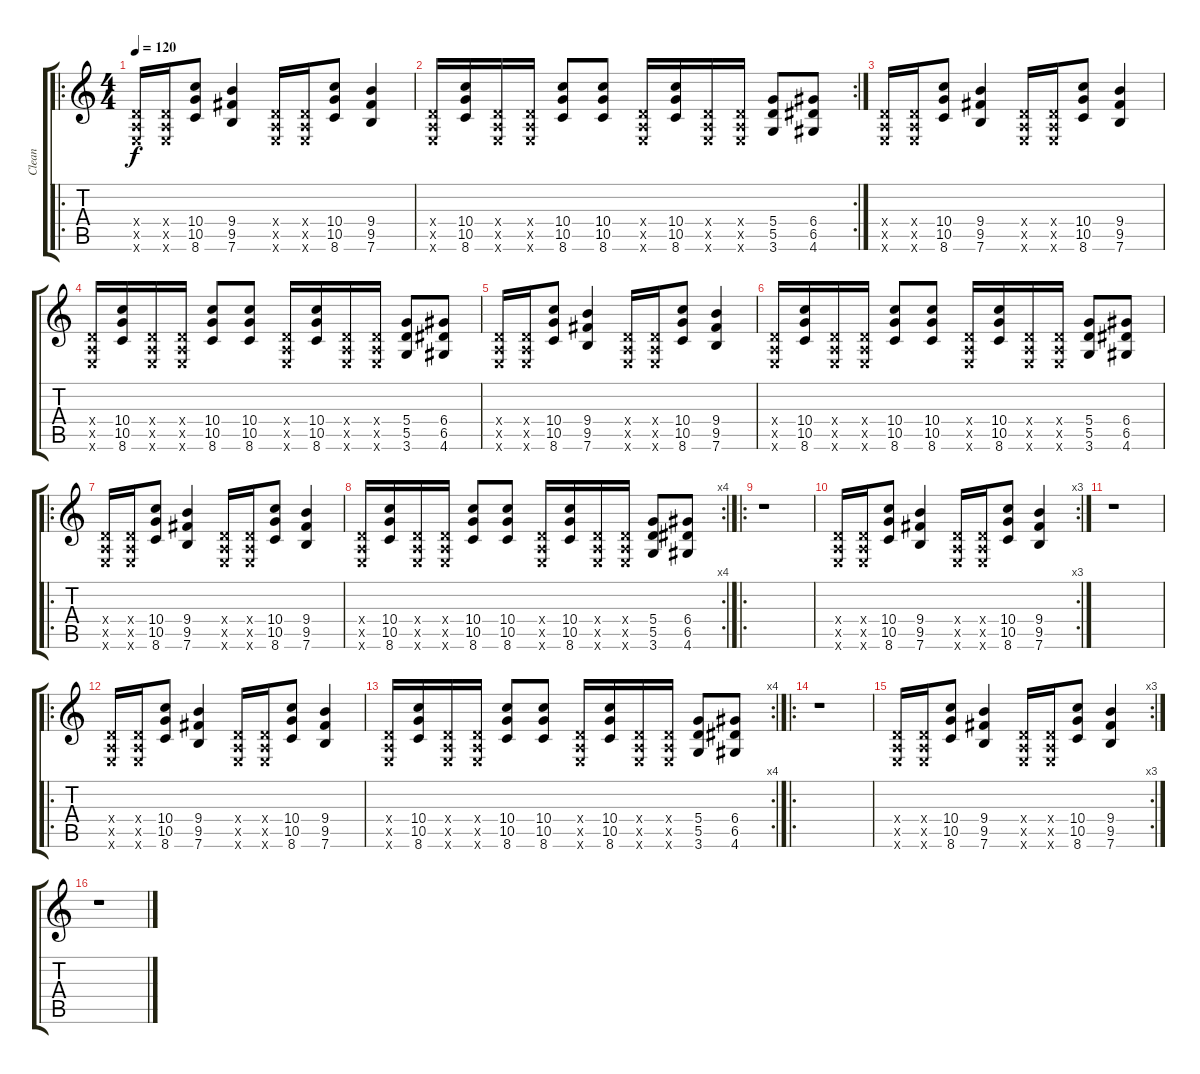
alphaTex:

\track ("Clean" "Clean") {instrument overdrivenguitar}
\staff {score tabs}
\tuning (E4 B3 G3 D3 A2 E2) {hide}
\ro
\ts (4 4)
\tempo 120
\clef g2
\ks c
(0.4{x} 0.5{x} 0.6{x}).16{dy f instrument electricguitarclean} (0.4{x} 0.5{x} 0.6{x}).16 (10.4 10.5 8.6).8 (9.4 9.5 7.6).4 (0.4{x} 0.5{x} 0.6{x}).16 (0.4{x} 0.5{x} 0.6{x}).16 (10.4 10.5 8.6).8 (9.4 9.5 7.6).4 |
\rc 2
(0.4{x} 0.5{x} 0.6{x}).16 (10.4 10.5 8.6).16 (0.4{x} 0.5{x} 0.6{x}).16 (0.4{x} 0.5{x} 0.6{x}).16 (10.4 10.5 8.6).8 (10.4 10.5 8.6).8 (0.4{x} 0.5{x} 0.6{x}).16 (10.4 10.5 8.6).16 (0.4{x} 0.5{x} 0.6{x}).16 (0.4{x} 0.5{x} 0.6{x}).16 (5.4 5.5 3.6).8 (6.4 6.5 4.6).8 |
(0.4{x} 0.5{x} 0.6{x}).16 (0.4{x} 0.5{x} 0.6{x}).16 (10.4 10.5 8.6).8 (9.4 9.5 7.6).4 (0.4{x} 0.5{x} 0.6{x}).16 (0.4{x} 0.5{x} 0.6{x}).16 (10.4 10.5 8.6).8 (9.4 9.5 7.6).4 |
(0.4{x} 0.5{x} 0.6{x}).16 (10.4 10.5 8.6).16 (0.4{x} 0.5{x} 0.6{x}).16 (0.4{x} 0.5{x} 0.6{x}).16 (10.4 10.5 8.6).8 (10.4 10.5 8.6).8 (0.4{x} 0.5{x} 0.6{x}).16 (10.4 10.5 8.6).16 (0.4{x} 0.5{x} 0.6{x}).16 (0.4{x} 0.5{x} 0.6{x}).16 (5.4 5.5 3.6).8 (6.4 6.5 4.6).8 |
(0.4{x} 0.5{x} 0.6{x}).16 (0.4{x} 0.5{x} 0.6{x}).16 (10.4 10.5 8.6).8 (9.4 9.5 7.6).4 (0.4{x} 0.5{x} 0.6{x}).16 (0.4{x} 0.5{x} 0.6{x}).16 (10.4 10.5 8.6).8 (9.4 9.5 7.6).4 |
(0.4{x} 0.5{x} 0.6{x}).16 (10.4 10.5 8.6).16 (0.4{x} 0.5{x} 0.6{x}).16 (0.4{x} 0.5{x} 0.6{x}).16 (10.4 10.5 8.6).8 (10.4 10.5 8.6).8 (0.4{x} 0.5{x} 0.6{x}).16 (10.4 10.5 8.6).16 (0.4{x} 0.5{x} 0.6{x}).16 (0.4{x} 0.5{x} 0.6{x}).16 (5.4 5.5 3.6).8 (6.4 6.5 4.6).8 |
\ro
(0.4{x} 0.5{x} 0.6{x}).16{instrument overdrivenguitar} (0.4{x} 0.5{x} 0.6{x}).16 (10.4 10.5 8.6).8 (9.4 9.5 7.6).4 (0.4{x} 0.5{x} 0.6{x}).16 (0.4{x} 0.5{x} 0.6{x}).16 (10.4 10.5 8.6).8 (9.4 9.5 7.6).4 |
\rc 4
(0.4{x} 0.5{x} 0.6{x}).16 (10.4 10.5 8.6).16 (0.4{x} 0.5{x} 0.6{x}).16 (0.4{x} 0.5{x} 0.6{x}).16 (10.4 10.5 8.6).8 (10.4 10.5 8.6).8 (0.4{x} 0.5{x} 0.6{x}).16 (10.4 10.5 8.6).16 (0.4{x} 0.5{x} 0.6{x}).16 (0.4{x} 0.5{x} 0.6{x}).16 (5.4 5.5 3.6).8 (6.4 6.5 4.6).8 |
\ro
r.1 |
\rc 3
(0.4{x} 0.5{x} 0.6{x}).16 (0.4{x} 0.5{x} 0.6{x}).16 (10.4 10.5 8.6).8 (9.4 9.5 7.6).4 (0.4{x} 0.5{x} 0.6{x}).16 (0.4{x} 0.5{x} 0.6{x}).16 (10.4 10.5 8.6).8 (9.4 9.5 7.6).4 |
r.1 |
\ro
(0.4{x} 0.5{x} 0.6{x}).16 (0.4{x} 0.5{x} 0.6{x}).16 (10.4 10.5 8.6).8 (9.4 9.5 7.6).4 (0.4{x} 0.5{x} 0.6{x}).16 (0.4{x} 0.5{x} 0.6{x}).16 (10.4 10.5 8.6).8 (9.4 9.5 7.6).4 |
\rc 4
(0.4{x} 0.5{x} 0.6{x}).16 (10.4 10.5 8.6).16 (0.4{x} 0.5{x} 0.6{x}).16 (0.4{x} 0.5{x} 0.6{x}).16 (10.4 10.5 8.6).8 (10.4 10.5 8.6).8 (0.4{x} 0.5{x} 0.6{x}).16 (10.4 10.5 8.6).16 (0.4{x} 0.5{x} 0.6{x}).16 (0.4{x} 0.5{x} 0.6{x}).16 (5.4 5.5 3.6).8 (6.4 6.5 4.6).8 |
\ro
r.1 |
\rc 3
(0.4{x} 0.5{x} 0.6{x}).16 (0.4{x} 0.5{x} 0.6{x}).16 (10.4 10.5 8.6).8 (9.4 9.5 7.6).4 (0.4{x} 0.5{x} 0.6{x}).16 (0.4{x} 0.5{x} 0.6{x}).16 (10.4 10.5 8.6).8 (9.4 9.5 7.6).4 |
r.1
